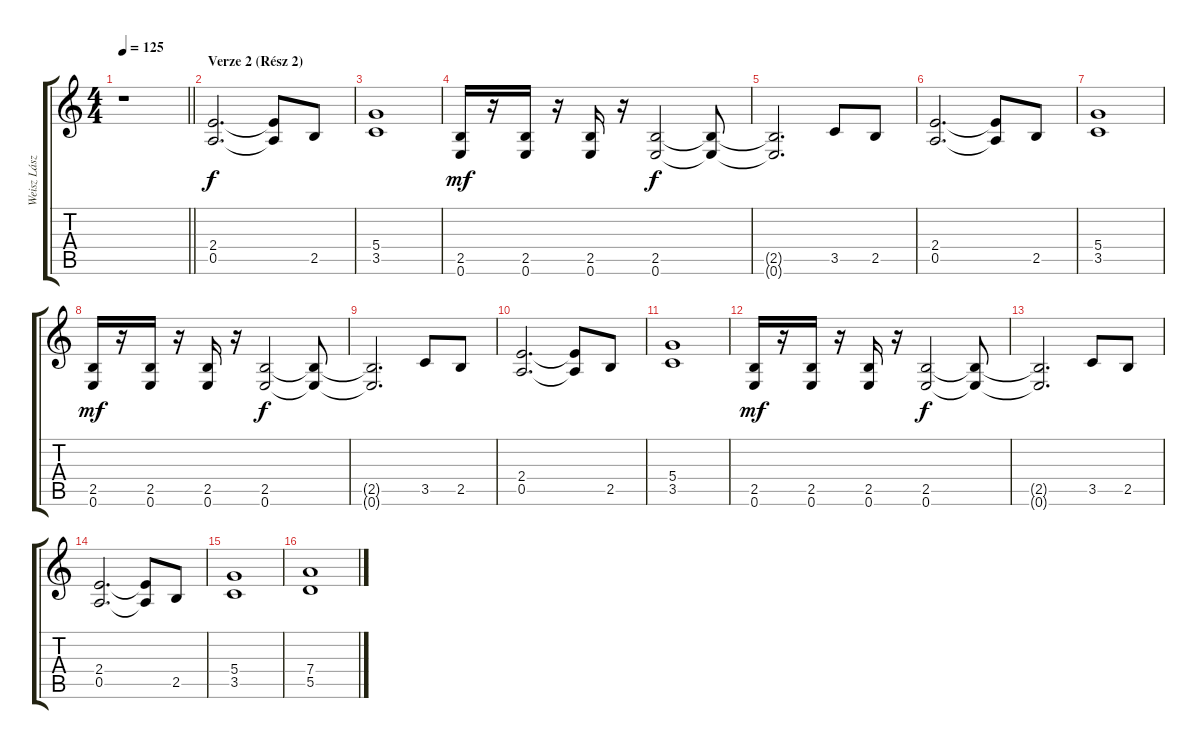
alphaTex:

\track ("Weisz László - Gitár" "Weisz Lász") {instrument distortionguitar}
\staff {score tabs}
\tuning (E4 B3 G3 D3 A2 E2) {hide}
\ts (4 4)
\tempo 125
\clef g2
\barLineRight lightlight
\ks c
r.1{dy f} |
\section ("" "Verze 2 (Rész 2)")
(2.4 0.5).2{d} (2.4{t} 0.5{t}).8 2.5.8 |
(5.4 3.5).1 |
(2.5 0.6).16{dy mf} r.16 (2.5 0.6).16 r.16 (2.5 0.6).16 r.16 (2.5 0.6).2{dy f} (2.5{t} 0.6{t}).8 |
(2.5{t} 0.6{t}).2{d} 3.5.8 2.5.8 |
(2.4 0.5).2{d} (2.4{t} 0.5{t}).8 2.5.8 |
(5.4 3.5).1 |
(2.5 0.6).16{dy mf} r.16 (2.5 0.6).16 r.16 (2.5 0.6).16 r.16 (2.5 0.6).2{dy f} (2.5{t} 0.6{t}).8 |
(2.5{t} 0.6{t}).2{d} 3.5.8 2.5.8 |
(2.4 0.5).2{d} (2.4{t} 0.5{t}).8 2.5.8 |
(5.4 3.5).1 |
(2.5 0.6).16{dy mf} r.16 (2.5 0.6).16 r.16 (2.5 0.6).16 r.16 (2.5 0.6).2{dy f} (2.5{t} 0.6{t}).8 |
(2.5{t} 0.6{t}).2{d} 3.5.8 2.5.8 |
(2.4 0.5).2{d} (2.4{t} 0.5{t}).8 2.5.8 |
(5.4 3.5).1 |
(7.4 5.5).1
